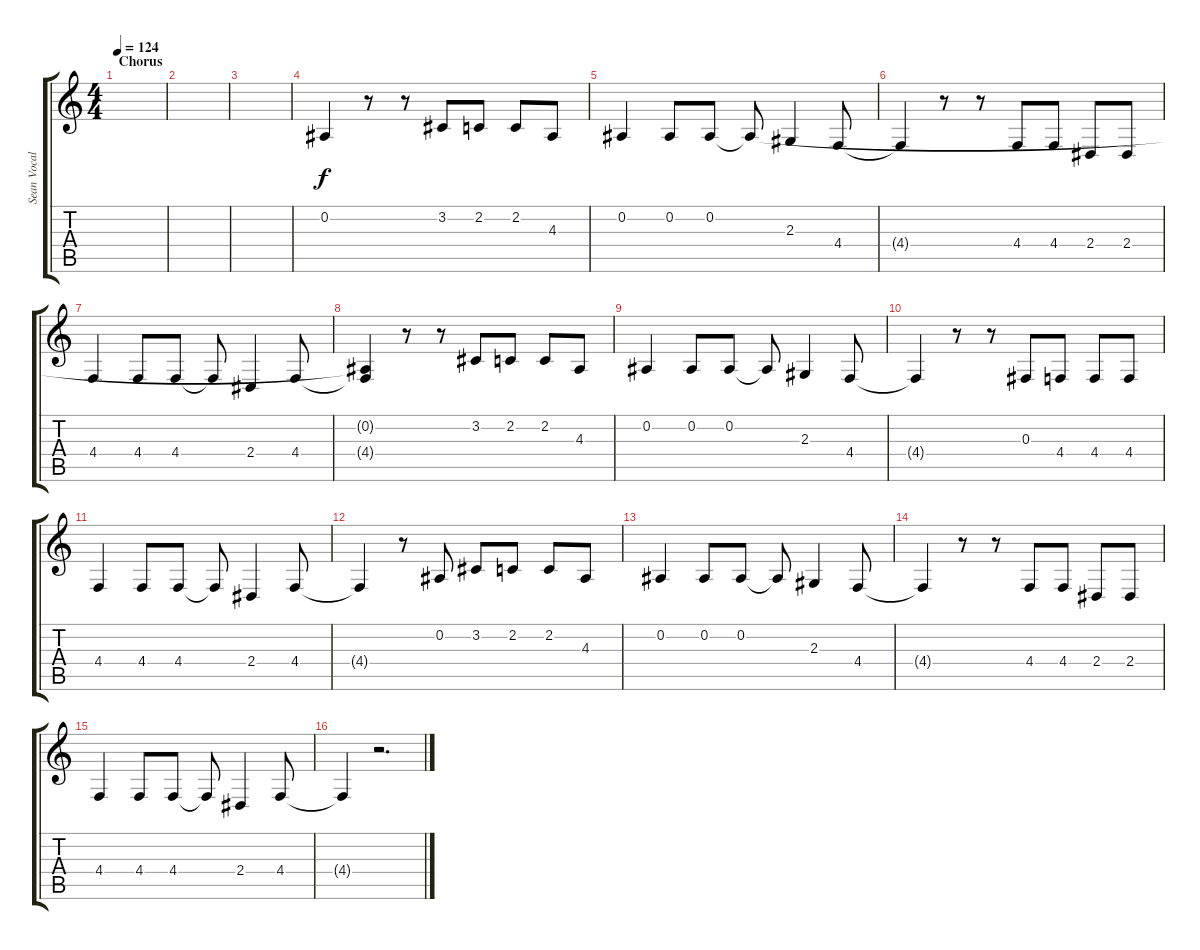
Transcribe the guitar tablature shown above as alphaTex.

\track ("Sean Vocals" "Sean Vocal") {instrument clarinet}
\staff {score tabs}
\tuning (Eb4 Bb3 Gb3 Db3 Ab2 Eb2) {hide}
\ts (4 4)
\section ("" "Chorus")
\tempo 124
\clef g2
\ks c
|
|
|
0.2.4 r.8 r.8 3.2.8 2.2.8 2.2.8 4.3.8 |
0.2.4 0.2.8 0.2.8 0.2{t}.8 2.3.4 4.4.8 |
4.4{t}.4 r.8 r.8 4.4.8 4.4.8 2.4.8 2.4.8 |
4.4.4 4.4.8 4.4.8 4.4{t}.8 2.4.4 4.4.8 |
(0.2{t} 4.4{t}).4 r.8 r.8 3.2.8 2.2.8 2.2.8 4.3.8 |
0.2.4 0.2.8 0.2.8 0.2{t}.8 2.3.4 4.4.8 |
4.4{t}.4 r.8 r.8 0.3.8 4.4.8 4.4.8 4.4.8 |
4.4.4 4.4.8 4.4.8 4.4{t}.8 2.4.4 4.4.8 |
4.4{t}.4 r.8 0.2.8 3.2.8 2.2.8 2.2.8 4.3.8 |
0.2.4 0.2.8 0.2.8 0.2{t}.8 2.3.4 4.4.8 |
4.4{t}.4 r.8 r.8 4.4.8 4.4.8 2.4.8 2.4.8 |
4.4.4 4.4.8 4.4.8 4.4{t}.8 2.4.4 4.4.8 |
4.4{t}.4{dy f} r.2{d}
